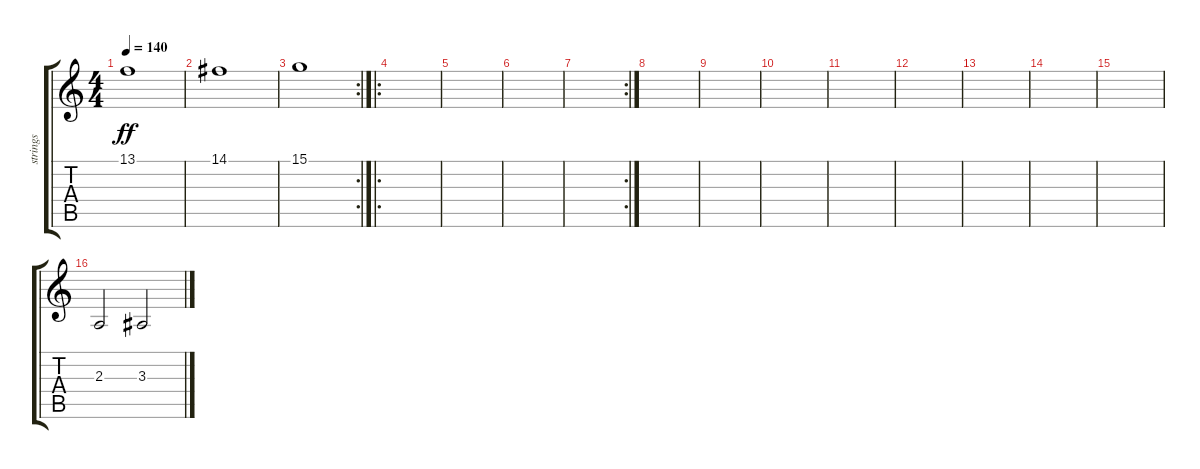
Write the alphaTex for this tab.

\track ("strings" "strings") {instrument synthstrings1}
\staff {score tabs}
\tuning (E4 B3 G3 D3 A2 E2) {hide}
\ts (4 4)
\tempo 140
\clef g2
\ks c
13.1.1{dy ff} |
14.1.1 |
\rc 2
15.1.1 |
\ro
|
|
|
\rc 2
|
|
|
|
|
|
|
|
|
2.3.2 3.3.2
